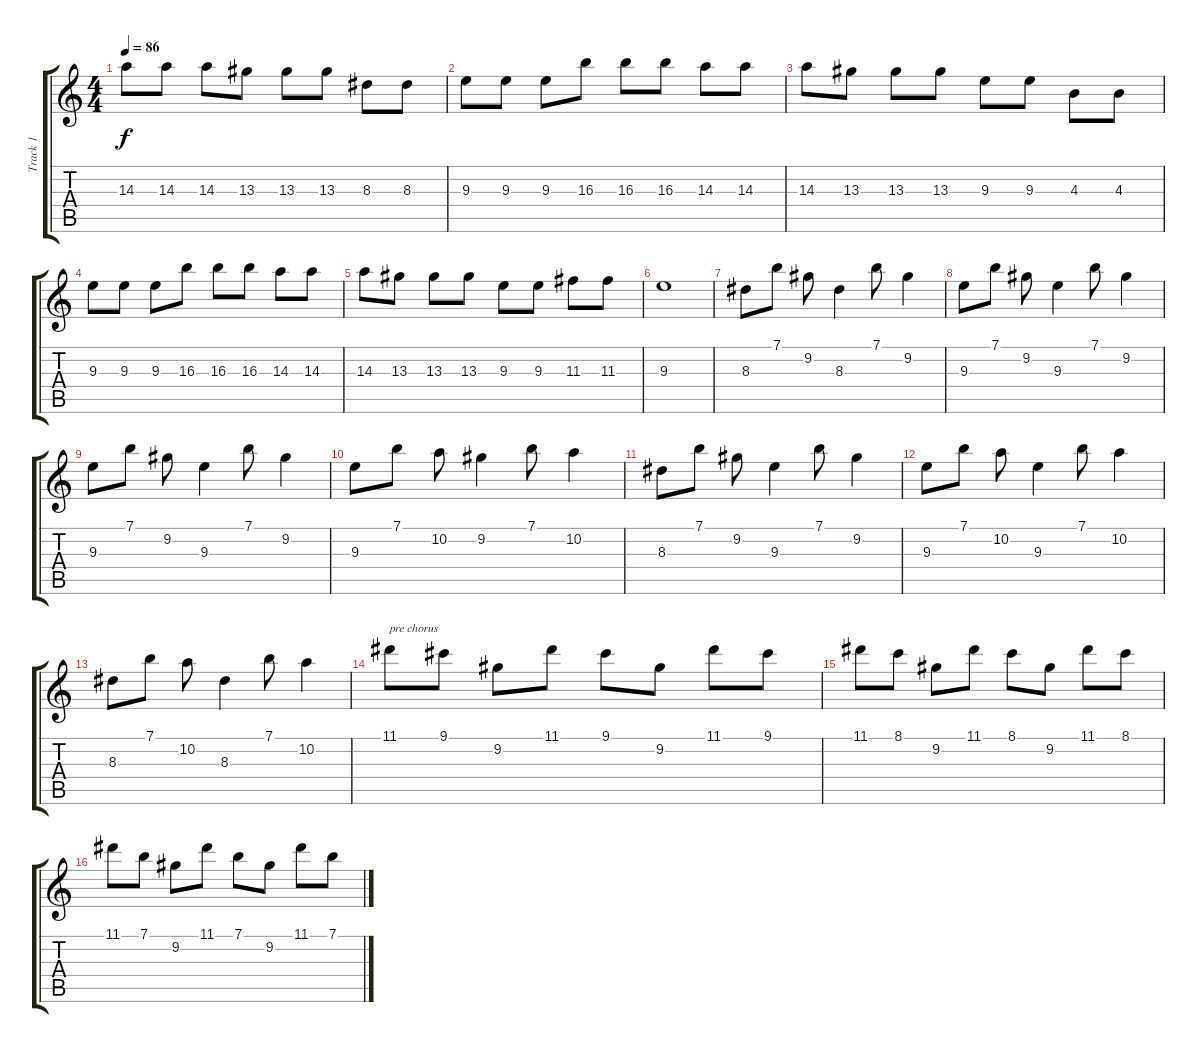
\track ("Track 1" "Track 1") {instrument acousticguitarsteel}
\staff {score tabs}
\tuning (E4 B3 G3 D3 A2 E2) {hide}
\ts (4 4)
\tempo 86
\clef g2
\ks c
14.3.8{dy f} 14.3.8 14.3.8 13.3.8 13.3.8 13.3.8 8.3.8 8.3.8 |
9.3.8 9.3.8 9.3.8 16.3.8 16.3.8 16.3.8 14.3.8 14.3.8 |
14.3.8 13.3.8 13.3.8 13.3.8 9.3.8 9.3.8 4.3.8 4.3.8 |
9.3.8 9.3.8 9.3.8 16.3.8 16.3.8 16.3.8 14.3.8 14.3.8 |
14.3.8 13.3.8 13.3.8 13.3.8 9.3.8 9.3.8 11.3.8 11.3.8 |
9.3.1 |
8.3.8 7.1.8 9.2.8 8.3.4 7.1.8 9.2.4 |
9.3.8 7.1.8 9.2.8 9.3.4 7.1.8 9.2.4 |
9.3.8 7.1.8 9.2.8 9.3.4 7.1.8 9.2.4 |
9.3.8 7.1.8 10.2.8 9.2.4 7.1.8 10.2.4 |
8.3.8 7.1.8 9.2.8 9.3.4 7.1.8 9.2.4 |
9.3.8 7.1.8 10.2.8 9.3.4 7.1.8 10.2.4 |
8.3.8 7.1.8 10.2.8 8.3.4 7.1.8 10.2.4 |
11.1.8{txt "pre chorus"} 9.1.8 9.2.8 11.1.8 9.1.8 9.2.8 11.1.8 9.1.8 |
11.1.8 8.1.8 9.2.8 11.1.8 8.1.8 9.2.8 11.1.8 8.1.8 |
11.1.8 7.1.8 9.2.8 11.1.8 7.1.8 9.2.8 11.1.8 7.1.8
